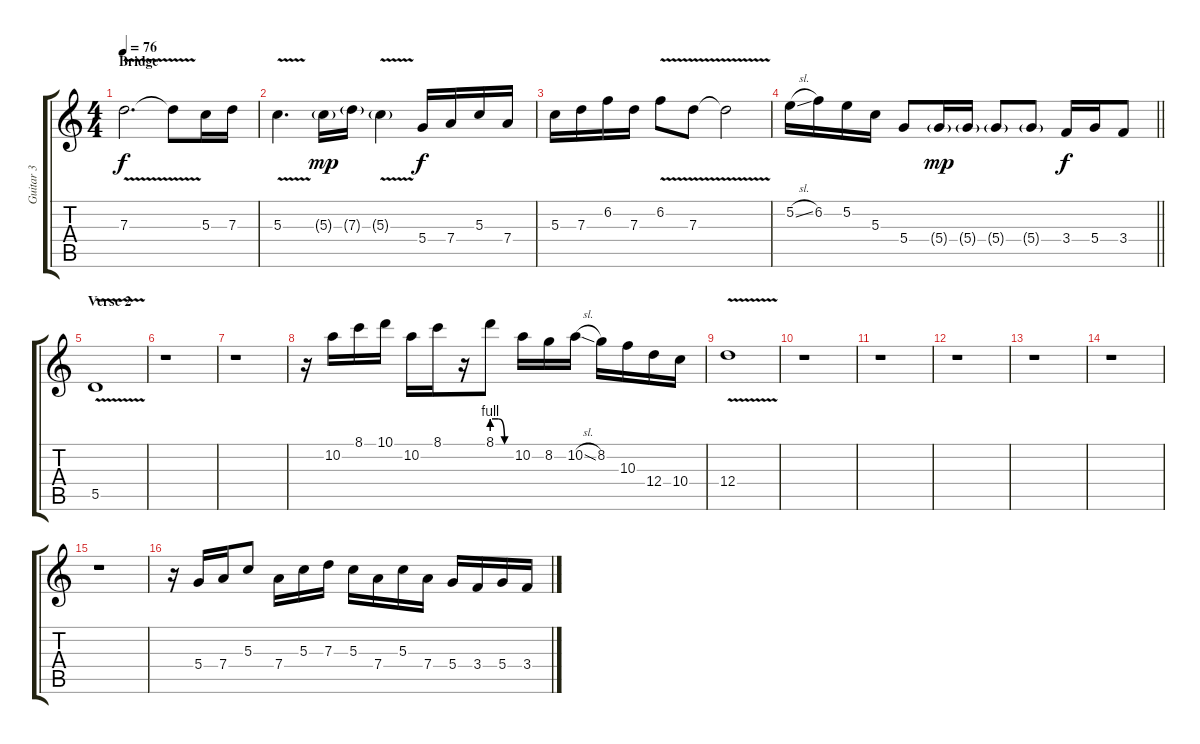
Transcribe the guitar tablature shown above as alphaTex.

\track ("Guitar 3" "Guitar 3") {instrument acousticguitarsteel}
\staff {score tabs}
\tuning (E4 B3 G3 D3 A2 E2) {hide}
\ts (4 4)
\section ("" "Bridge")
\tempo 76
\clef g2
\ks c
7.3{v}.2{d dy f} 7.3{t}.8 5.3.16 7.3.16 |
5.3{v}.4{d} 5.3{g}.16{dy mp} 7.3{g}.16 5.3{v g}.4 5.4.16{dy f} 7.4.16 5.3.16 7.4.16 |
5.3.16 7.3.16 6.2.16 7.3.16 6.2{v}.8 7.3{v}.8 7.3{t}.2 |
\barLineRight lightlight
5.2{sl}.16 6.2.16 5.2.16 5.3.16 5.4.8 5.4{g}.16{dy mp} 5.4{g}.16 5.4{g}.8 5.4{g}.8 3.4.16{dy f} 5.4.16 3.4.8 |
\section ("" "Verse 2")
5.5{v}.1 |
r.1 |
r.1 |
r.16 10.2.16 8.1.16 10.1.16 10.2.16 8.1.16 r.16 8.1{be (custom 0 4 20 4 40 0 60 0)}.8 10.2.16 8.2.16 10.2{sl}.16 8.2.16 10.3.16 12.4.16 10.4.16 |
12.4{v}.1 |
r.1 |
r.1 |
r.1 |
r.1 |
r.1 |
r.1 |
r.16 5.4.16 7.4.16 5.3.8 7.4.16 5.3.16 7.3.16 5.3.16 7.4.16 5.3.16 7.4.16 5.4.16 3.4.16 5.4.16 3.4.16
